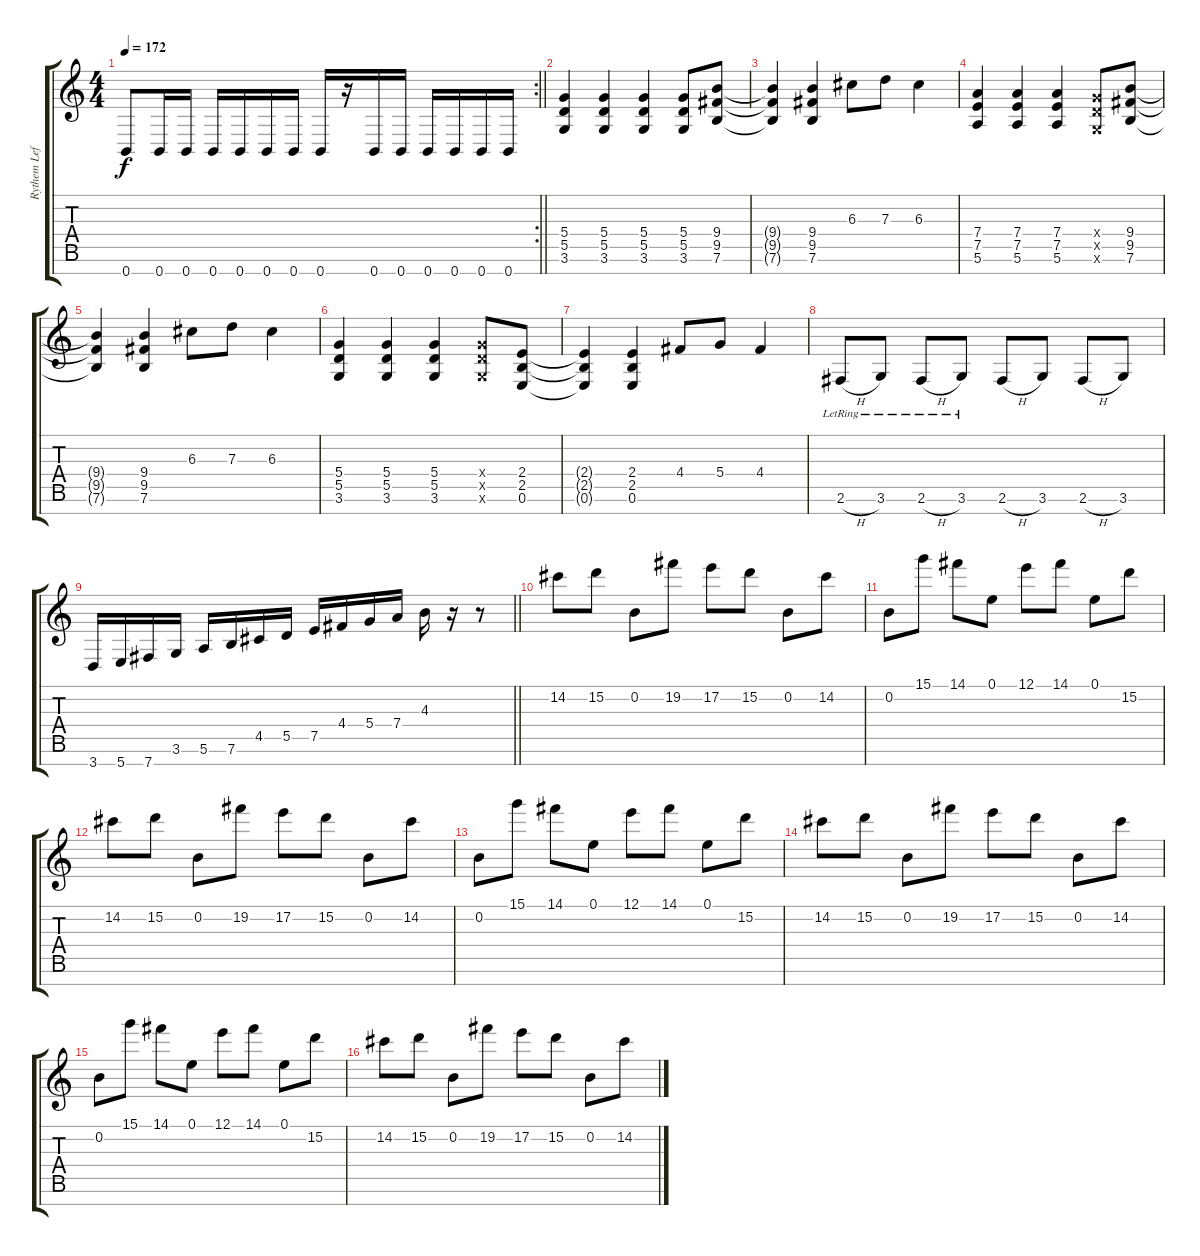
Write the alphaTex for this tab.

\track ("Rythem Left" "Rythem Lef") {instrument distortionguitar}
\staff {score tabs}
\tuning (E4 B3 G3 D3 A2 E2 B1) {hide}
\rc 2
\ts (4 4)
\tempo 172
\clef g2
\barLineRight lightlight
\ks c
0.7.8{dy f} 0.7.16 0.7.16 0.7.16 0.7.16 0.7.16 0.7.16 0.7.16 r.16 0.7.16 0.7.16 0.7.16 0.7.16 0.7.16 0.7.16 |
(5.4 5.5 3.6).4 (5.4 5.5 3.6).4 (5.4 5.5 3.6).4 (5.4 5.5 3.6).8 (9.4 9.5 7.6).8 |
(9.4{t} 9.5{t} 7.6{t}).4 (9.4 9.5 7.6).4 6.3.8 7.3.8 6.3.4 |
(7.4 7.5 5.6).4 (7.4 7.5 5.6).4 (7.4 7.5 5.6).4 (5.4{x} 5.5{x} 3.6{x}).8 (9.4 9.5 7.6).8 |
(9.4{t} 9.5{t} 7.6{t}).4 (9.4 9.5 7.6).4 6.3.8 7.3.8 6.3.4 |
(5.4 5.5 3.6).4 (5.4 5.5 3.6).4 (5.4 5.5 3.6).4 (5.4{x} 5.5{x} 3.6{x}).8 (2.4 2.5 0.6).8 |
(2.4{t} 2.5{t} 0.6{t}).4 (2.4 2.5 0.6).4 4.4.8 5.4.8 4.4.4 |
2.6{h lr}.8 3.6{lr}.8 2.6{h lr}.8 3.6{lr}.8 2.6{h}.8 3.6.8 2.6{h}.8 3.6.8 |
\barLineRight lightlight
3.7.16 5.7.16 7.7.16 3.6.16 5.6.16 7.6.16 4.5.16 5.5.16 7.5.16 4.4.16 5.4.16 7.4.16 4.3.16 r.16 r.8 |
14.2.8 15.2.8 0.2.8 19.2.8 17.2.8 15.2.8 0.2.8 14.2.8 |
0.2.8 15.1.8 14.1.8 0.1.8 12.1.8 14.1.8 0.1.8 15.2.8 |
14.2.8 15.2.8 0.2.8 19.2.8 17.2.8 15.2.8 0.2.8 14.2.8 |
0.2.8 15.1.8 14.1.8 0.1.8 12.1.8 14.1.8 0.1.8 15.2.8 |
14.2.8 15.2.8 0.2.8 19.2.8 17.2.8 15.2.8 0.2.8 14.2.8 |
0.2.8 15.1.8 14.1.8 0.1.8 12.1.8 14.1.8 0.1.8 15.2.8 |
14.2.8 15.2.8 0.2.8 19.2.8 17.2.8 15.2.8 0.2.8 14.2.8
